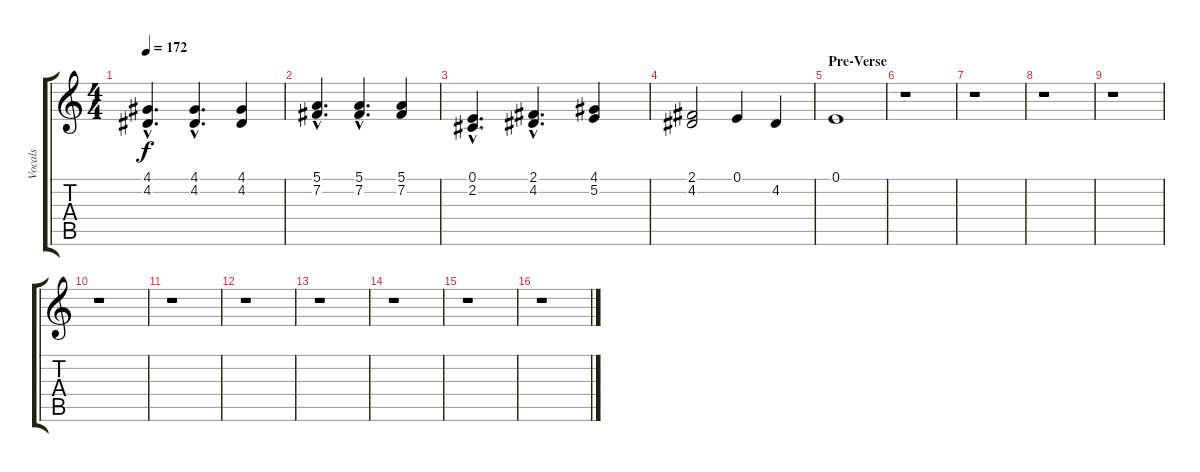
\track ("Vocals" "Vocals") {instrument lead2sawtooth}
\staff {score tabs}
\tuning (E4 B3 G3 D3 A2 E2) {hide}
\ts (4 4)
\tempo 172
\clef g2
\ks c
(4.1{hac} 4.2{hac}).4{d dy f} (4.1{hac} 4.2{hac}).4{d} (4.1 4.2).4 |
(5.1{hac} 7.2{hac}).4{d} (5.1{hac} 7.2{hac}).4{d} (5.1 7.2).4 |
(0.1{hac} 2.2{hac}).4{d} (2.1{hac} 4.2{hac}).4{d} (4.1 5.2).4 |
(2.1 4.2).2 0.1.4 4.2.4 |
\section ("" "Pre-Verse")
0.1.1{volume 0} |
r.1 |
r.1 |
r.1 |
r.1 |
r.1 |
r.1 |
r.1 |
r.1 |
r.1 |
r.1 |
r.1
